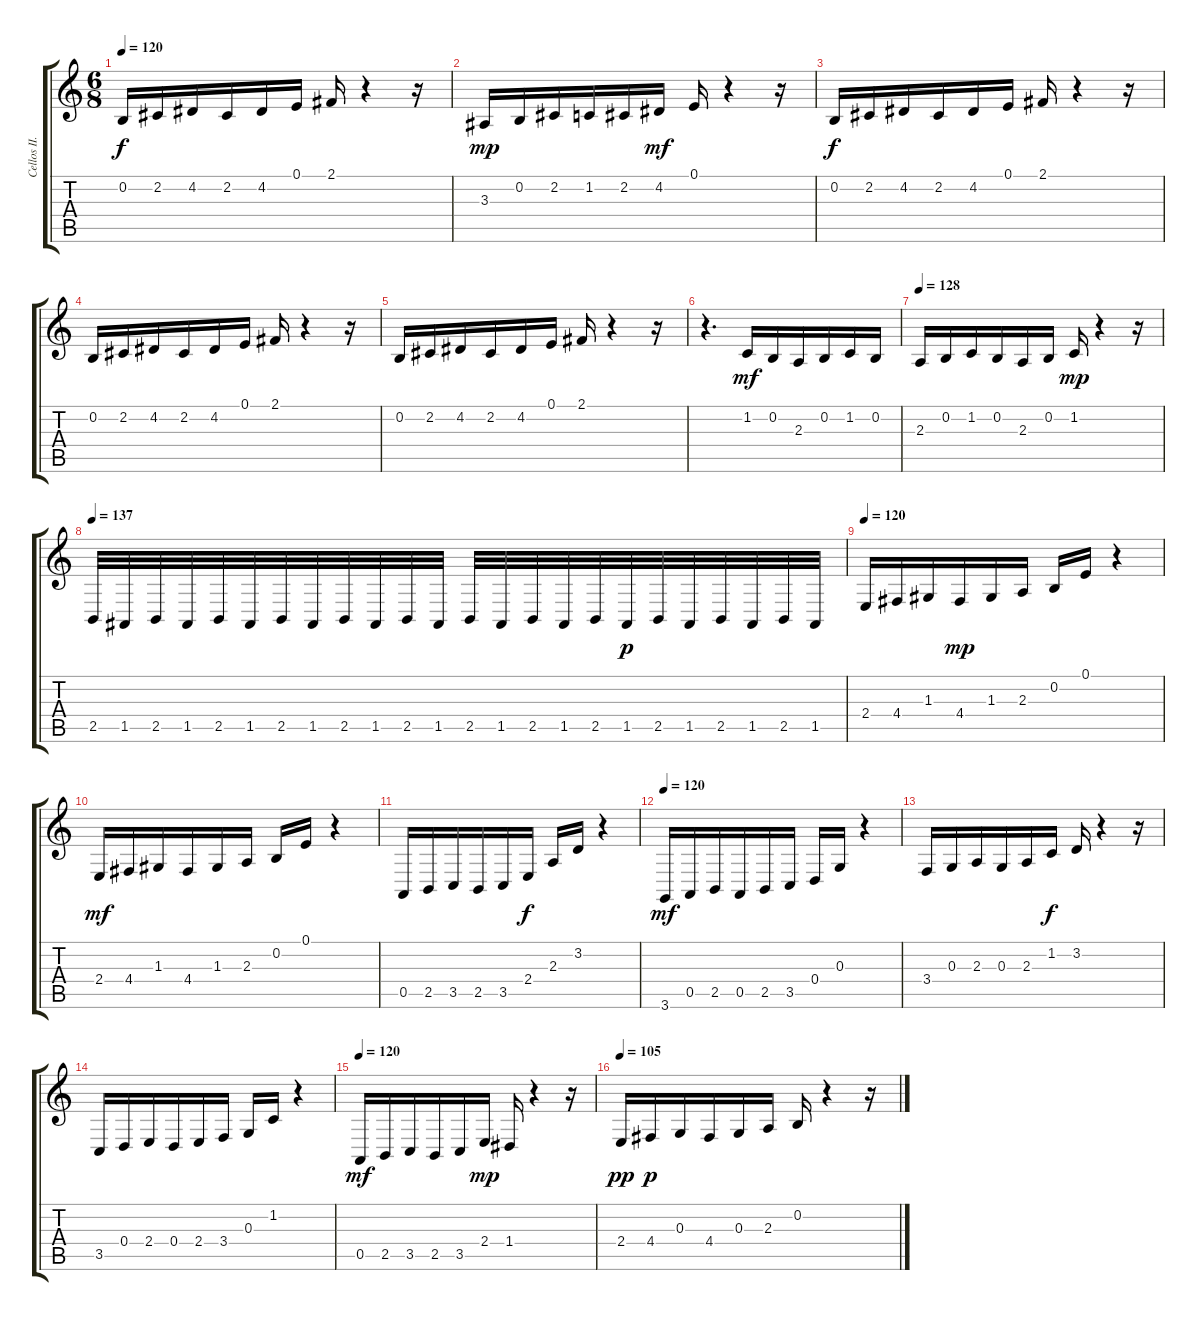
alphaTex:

\track ("Cellos II." "Cellos II.") {instrument pizzicatostrings}
\staff {score tabs}
\tuning (E4 B3 G3 D3 A2 E2) {hide}
\ts (6 8)
\tempo 120
\clef g2
\ks c
0.2.16{dy f} 2.2.16 4.2.16 2.2.16 4.2.16 0.1.16 2.1.16 r.4 r.16 |
3.3.16{dy mp} 0.2.16 2.2.16 1.2.16 2.2.16 4.2.16{dy mf} 0.1.16 r.4 r.16 |
0.2.16{dy f} 2.2.16 4.2.16 2.2.16 4.2.16 0.1.16 2.1.16 r.4 r.16 |
0.2.16 2.2.16 4.2.16 2.2.16 4.2.16 0.1.16 2.1.16 r.4 r.16 |
0.2.16 2.2.16 4.2.16 2.2.16 4.2.16 0.1.16 2.1.16 r.4 r.16 |
r.4{d} 1.2.16{dy mf} 0.2.16 2.3.16 0.2.16 1.2.16 0.2.16 |
\tempo 128
2.3.16 0.2.16 1.2.16 0.2.16 2.3.16 0.2.16 1.2.16{dy mp} r.4 r.16 |
\tempo 137
2.5.32 1.5.32 2.5.32 1.5.32 2.5.32 1.5.32 2.5.32 1.5.32 2.5.32 1.5.32 2.5.32 1.5.32 2.5.32 1.5.32 2.5.32 1.5.32 2.5.32 1.5.32{dy p} 2.5.32 1.5.32 2.5.32 1.5.32 2.5.32 1.5.32 |
\tempo 120
2.4.16 4.4.16 1.3.16 4.4.16{dy mp} 1.3.16 2.3.16 0.2.16 0.1.16 r.4 |
2.4.16{dy mf} 4.4.16 1.3.16 4.4.16 1.3.16 2.3.16 0.2.16 0.1.16 r.4 |
0.5.16 2.5.16 3.5.16 2.5.16 3.5.16 2.4.16{dy f} 2.3.16 3.2.16 r.4 |
\tempo 120
3.6.16{dy mf} 0.5.16 2.5.16 0.5.16 2.5.16 3.5.16 0.4.16 0.3.16 r.4 |
3.4.16 0.3.16 2.3.16 0.3.16 2.3.16 1.2.16{dy f} 3.2.16 r.4 r.16 |
3.5.16 0.4.16 2.4.16 0.4.16 2.4.16 3.4.16 0.3.16 1.2.16 r.4 |
\tempo 120
0.5.16{dy mf} 2.5.16 3.5.16 2.5.16 3.5.16 2.4.16{dy mp} 1.4.16 r.4 r.16 |
\tempo 105
2.4.16{dy pp} 4.4.16{dy p} 0.3.16 4.4.16 0.3.16 2.3.16 0.2.16 r.4 r.16
